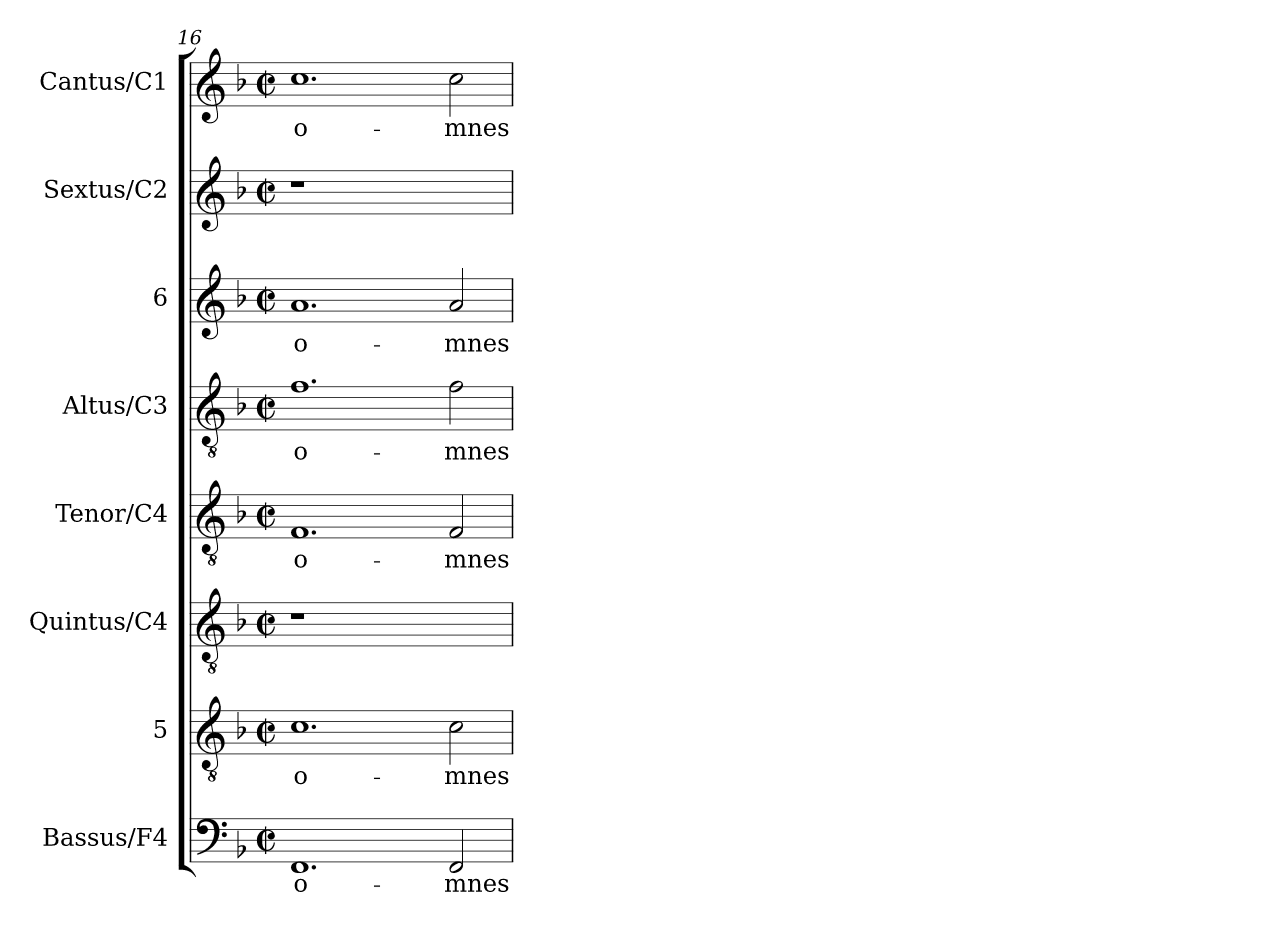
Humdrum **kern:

**kern	**text	**kern	**text	**kern	**kern	**text	**kern	**text	**kern	**text	**kern	**kern	**text
*part8	*part8	*part7	*part7	*part6	*part5	*part5	*part4	*part4	*part3	*part3	*part2	*part1	*part1
*staff8	*staff8	*staff7	*staff7	*staff6	*staff5	*staff5	*staff4	*staff4	*staff3	*staff3	*staff2	*staff1	*staff1
*I"Bassus/F4	*	*I"5	*	*I"Quintus/C4	*I"Tenor/C4	*	*I"Altus/C3	*	*I"6	*	*I"Sextus/C2	*I"Cantus/C1	*
*I'B	*	*	*	*	*I'T	*	*I'A	*	*	*	*	*I'C	*
*clefF4	*	*clefGv2	*	*clefGv2	*clefGv2	*	*clefGv2	*	*clefG2	*	*clefG2	*clefG2	*
*k[b-]	*	*k[b-]	*	*k[b-]	*k[b-]	*	*k[b-]	*	*k[b-]	*	*k[b-]	*k[b-]	*
*F:	*	*F:	*	*F:	*F:	*	*F:	*	*F:	*	*F:	*F:	*
*M2/2	*	*M2/2	*	*M2/2	*M2/2	*	*M2/2	*	*M2/2	*	*M2/2	*M2/2	*
*met(c|)	*	*met(c|)	*	*met(c|)	*met(c|)	*	*met(c|)	*	*met(c|)	*	*met(c|)	*met(c|)	*
=16	=16	=16	=16	=16	=16	=16	=16	=16	=16	=16	=16	=16	=16
!	!LO:LY:b:cj	!	!LO:LY:b:cj	!	!	!LO:LY:b:cj	!	!LO:LY:b:cj	!	!LO:LY:b:cj	!	!	!LO:LY:b:cj
1.FF	o-	1.c	o-	1r	1.F	o-	1.f	o-	1.a	o-	1r	1.cc	o-
.	.	.	.	1ryy	.	.	.	.	.	.	1ryy	.	.
!	!LO:LY:b:cj	!	!LO:LY:b:cj	!	!	!LO:LY:b:cj	!	!LO:LY:b:cj	!	!LO:LY:b:cj	!	!	!LO:LY:b:cj
2FF/	-mnes	2c\	-mnes	.	2F/	-mnes	2f\	-mnes	2a/	-mnes	.	2cc\	-mnes
=	=	=	=	=	=	=	=	=	=	=	=	=	=
*-	*-	*-	*-	*-	*-	*-	*-	*-	*-	*-	*-	*-	*-
